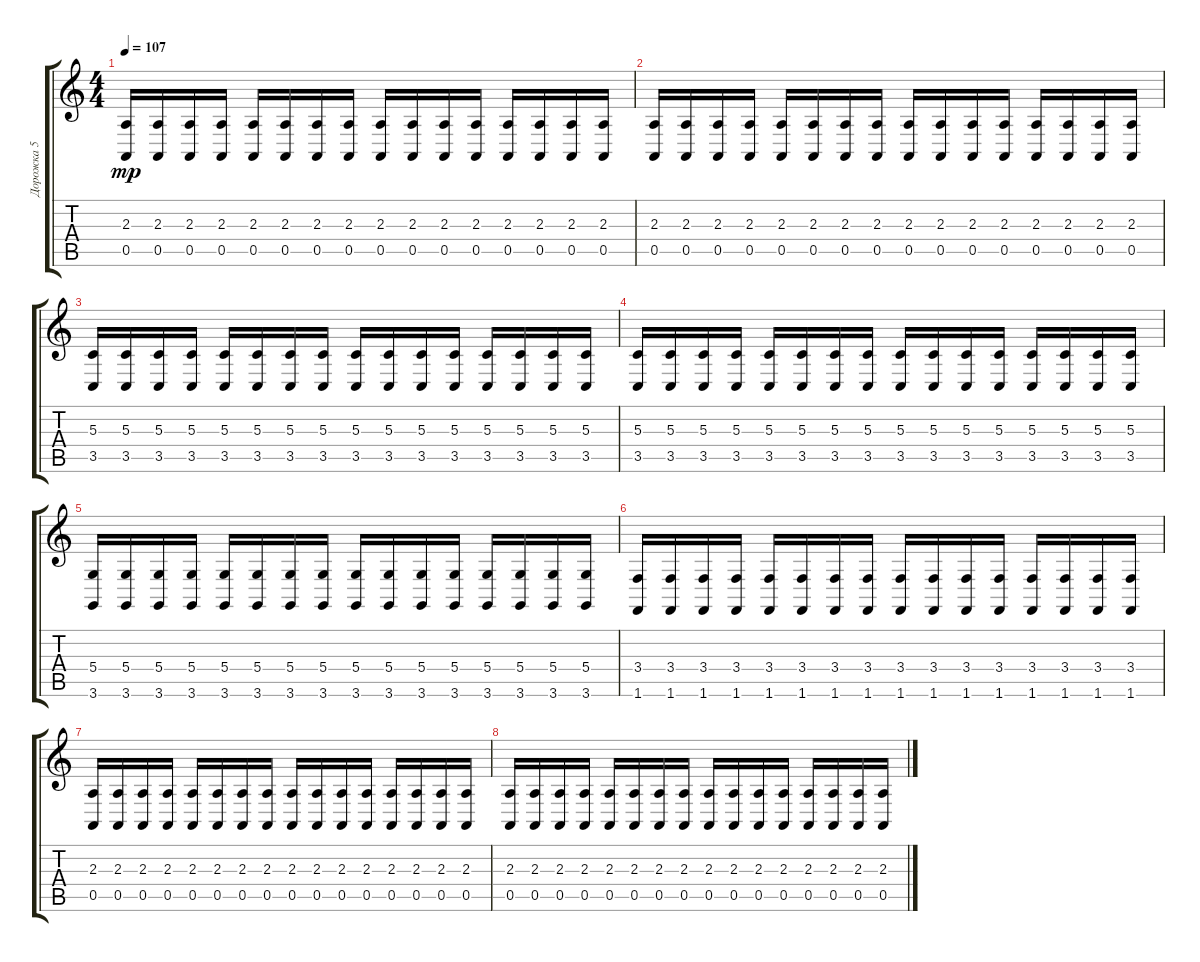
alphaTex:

\track ("Дорожка 5" "Дорожка 5") {instrument lead8bassandlead}
\staff {score tabs}
\tuning (E4 B3 G3 D3 A2 E2) {hide}
\ts (4 4)
\tempo 107
\clef g2
\ks c
(2.3 0.5).16{dy mp} (2.3 0.5).16 (2.3 0.5).16 (2.3 0.5).16 (2.3 0.5).16 (2.3 0.5).16 (2.3 0.5).16 (2.3 0.5).16 (2.3 0.5).16 (2.3 0.5).16 (2.3 0.5).16 (2.3 0.5).16 (2.3 0.5).16 (2.3 0.5).16 (2.3 0.5).16 (2.3 0.5).16 |
(2.3 0.5).16 (2.3 0.5).16 (2.3 0.5).16 (2.3 0.5).16 (2.3 0.5).16 (2.3 0.5).16 (2.3 0.5).16 (2.3 0.5).16 (2.3 0.5).16 (2.3 0.5).16 (2.3 0.5).16 (2.3 0.5).16 (2.3 0.5).16 (2.3 0.5).16 (2.3 0.5).16 (2.3 0.5).16 |
(5.3 3.5).16 (5.3 3.5).16 (5.3 3.5).16 (5.3 3.5).16 (5.3 3.5).16 (5.3 3.5).16 (5.3 3.5).16 (5.3 3.5).16 (5.3 3.5).16 (5.3 3.5).16 (5.3 3.5).16 (5.3 3.5).16 (5.3 3.5).16 (5.3 3.5).16 (5.3 3.5).16 (5.3 3.5).16 |
(5.3 3.5).16 (5.3 3.5).16 (5.3 3.5).16 (5.3 3.5).16 (5.3 3.5).16 (5.3 3.5).16 (5.3 3.5).16 (5.3 3.5).16 (5.3 3.5).16 (5.3 3.5).16 (5.3 3.5).16 (5.3 3.5).16 (5.3 3.5).16 (5.3 3.5).16 (5.3 3.5).16 (5.3 3.5).16 |
(5.4 3.6).16 (5.4 3.6).16 (5.4 3.6).16 (5.4 3.6).16 (5.4 3.6).16 (5.4 3.6).16 (5.4 3.6).16 (5.4 3.6).16 (5.4 3.6).16 (5.4 3.6).16 (5.4 3.6).16 (5.4 3.6).16 (5.4 3.6).16 (5.4 3.6).16 (5.4 3.6).16 (5.4 3.6).16 |
(3.4 1.6).16 (3.4 1.6).16 (3.4 1.6).16 (3.4 1.6).16 (3.4 1.6).16 (3.4 1.6).16 (3.4 1.6).16 (3.4 1.6).16 (3.4 1.6).16 (3.4 1.6).16 (3.4 1.6).16 (3.4 1.6).16 (3.4 1.6).16 (3.4 1.6).16 (3.4 1.6).16 (3.4 1.6).16 |
(2.3 0.5).16 (2.3 0.5).16 (2.3 0.5).16 (2.3 0.5).16 (2.3 0.5).16 (2.3 0.5).16 (2.3 0.5).16 (2.3 0.5).16 (2.3 0.5).16 (2.3 0.5).16 (2.3 0.5).16 (2.3 0.5).16 (2.3 0.5).16 (2.3 0.5).16 (2.3 0.5).16 (2.3 0.5).16 |
(2.3 0.5).16 (2.3 0.5).16 (2.3 0.5).16 (2.3 0.5).16 (2.3 0.5).16 (2.3 0.5).16 (2.3 0.5).16 (2.3 0.5).16 (2.3 0.5).16 (2.3 0.5).16 (2.3 0.5).16 (2.3 0.5).16 (2.3 0.5).16 (2.3 0.5).16 (2.3 0.5).16 (2.3 0.5).16
